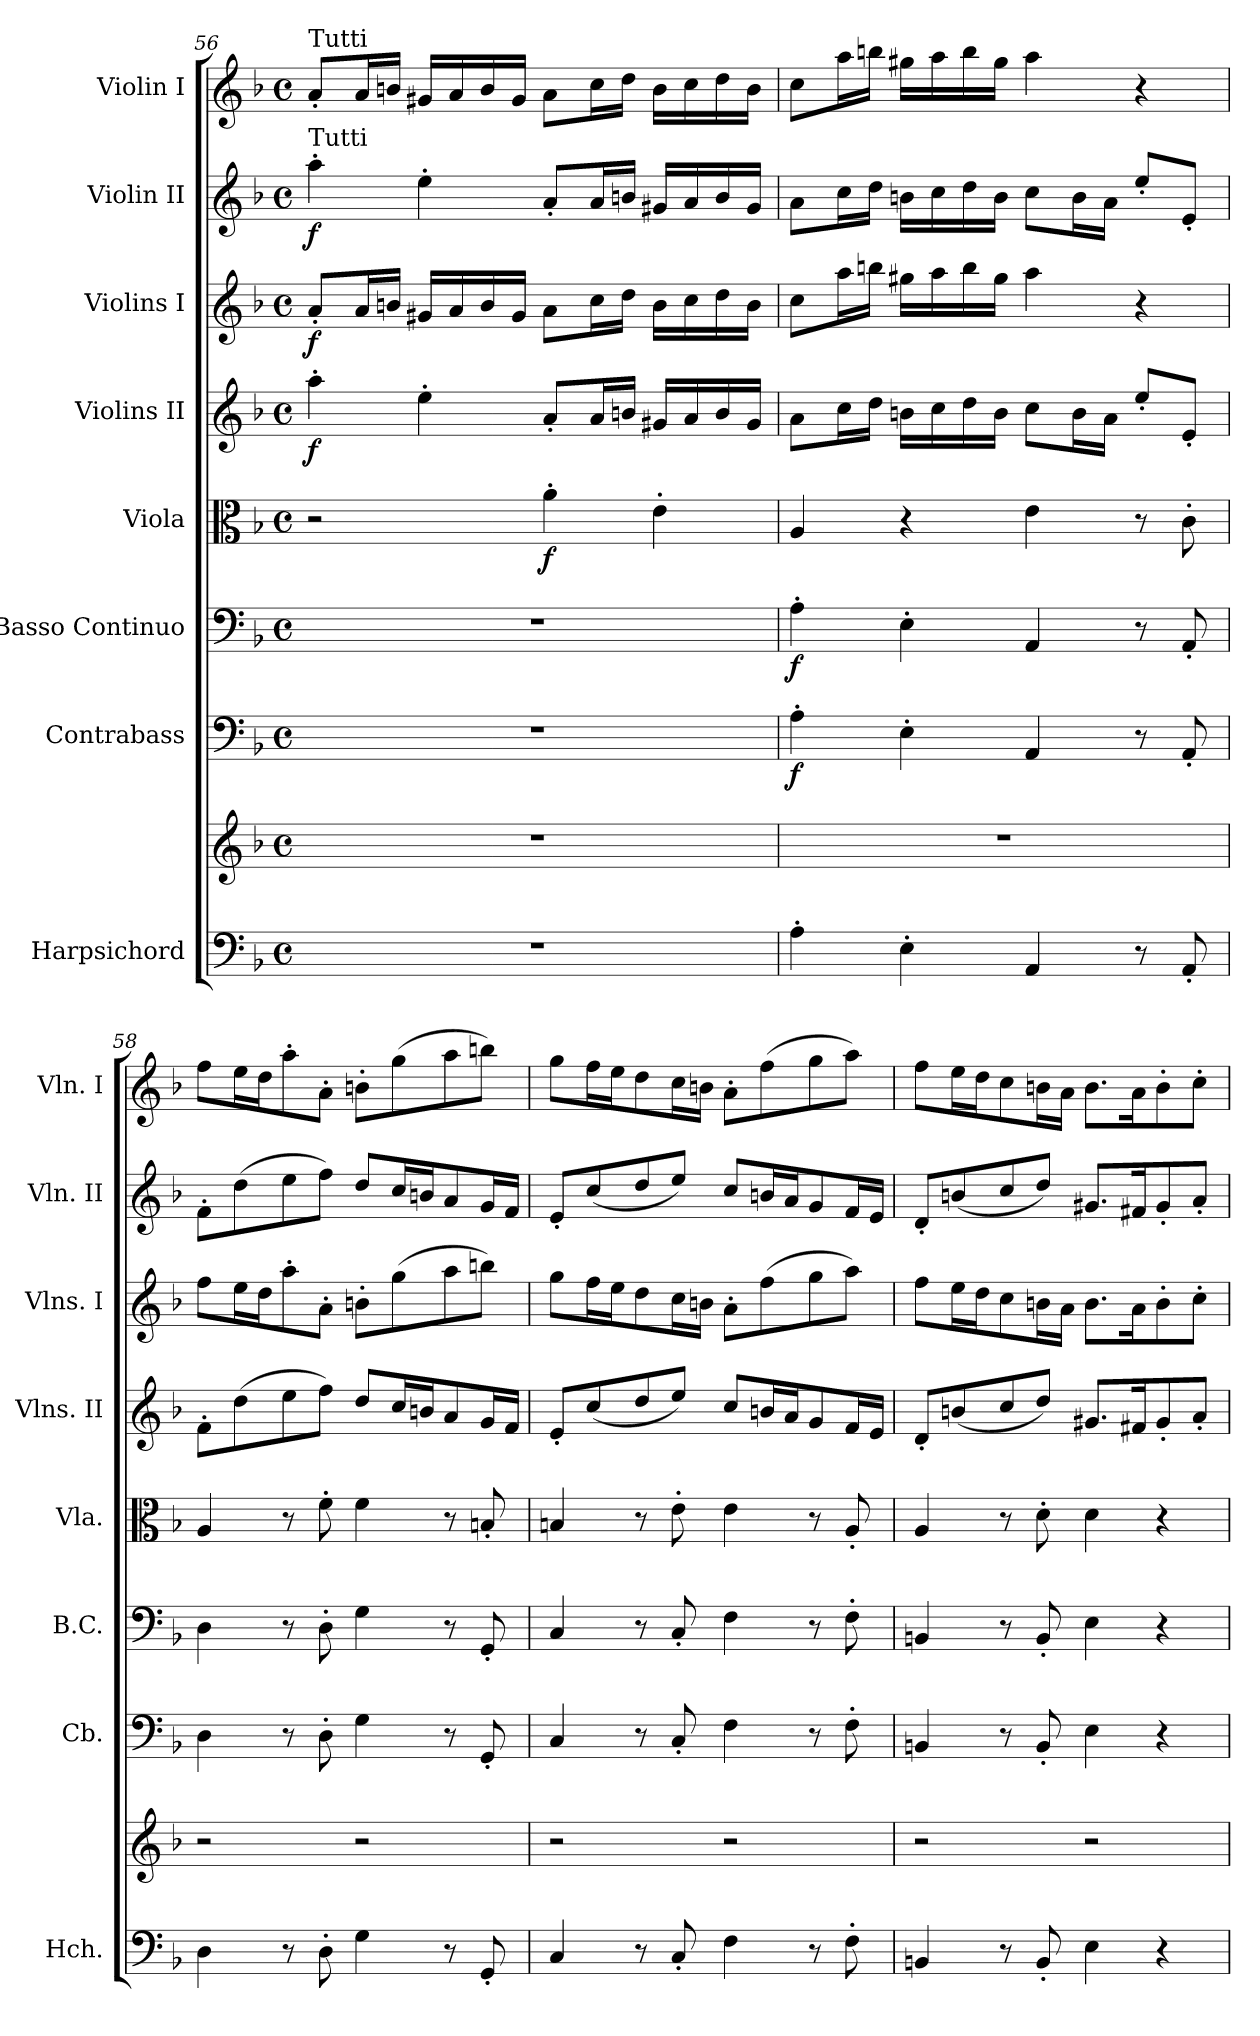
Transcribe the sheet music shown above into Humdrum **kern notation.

**kern	**kern	**kern	**dynam	**kern	**dynam	**kern	**dynam	**kern	**dynam	**kern	**dynam	**kern	**dynam	**kern
*part8	*part8	*part7	*part7	*part6	*part6	*part5	*part5	*part4	*part4	*part3	*part3	*part2	*part2	*part1
*staff9	*staff8	*staff7	*staff7	*staff6	*staff6	*staff5	*staff5	*staff4	*staff4	*staff3	*staff3	*staff2	*staff2	*staff1
*I"Harpsichord	*	*I"Contrabass	*	*I"Basso Continuo	*	*I"Viola	*	*I"Violins II	*	*I"Violins I	*	*I"Violin II	*	*I"Violin I
*I'Hch.	*	*I'Cb.	*	*I'B.C.	*	*I'Vla.	*	*I'Vlns. II	*	*I'Vlns. I	*	*I'Vln. II	*	*I'Vln. I
!!LO:PB:g=z
*clefF4	*clefG2	*clefF4	*	*clefF4	*	*clefC3	*	*clefG2	*	*clefG2	*	*clefG2	*	*clefG2
*	*	*ITrd7c12	*	*	*	*	*	*	*	*	*	*	*	*
*k[b-]	*k[b-]	*k[b-]	*	*k[b-]	*	*k[b-]	*	*k[b-]	*	*k[b-]	*	*k[b-]	*	*k[b-]
*M4/4	*M4/4	*M4/4	*	*M4/4	*	*M4/4	*	*M4/4	*	*M4/4	*	*M4/4	*	*M4/4
*met(c)	*met(c)	*met(c)	*	*met(c)	*	*met(c)	*	*met(c)	*	*met(c)	*	*met(c)	*	*met(c)
=56	=56	=56	=56	=56	=56	=56	=56	=56	=56	=56	=56	=56	=56	=56
!	!	!	!	!	!	!	!	!	!	!	!	!	!	!LO:TX:a:t=Tutti
!	!	!	!	!	!	!	!	!	!	!	!	!LO:TX:a:t=Tutti	!	!
!	!	!	!	!	!	!	!	!	!LO:DY:b	!	!LO:DY:b	!	!LO:DY:b	!
1r	1r	1r	.	1r	.	2r	.	4aa'\	f	8a'/L	f	4aa'\	f	8a'/L
.	.	.	.	.	.	.	.	.	.	16a/L	.	.	.	16a/L
.	.	.	.	.	.	.	.	.	.	16bn/JJ	.	.	.	16bn/JJ
.	.	.	.	.	.	.	.	4ee'\	.	16g#X/LL	.	4ee'\	.	16g#X/LL
.	.	.	.	.	.	.	.	.	.	16a/	.	.	.	16a/
.	.	.	.	.	.	.	.	.	.	16b/	.	.	.	16b/
.	.	.	.	.	.	.	.	.	.	16g#/JJ	.	.	.	16g#/JJ
!	!	!	!	!	!	!	!LO:DY:b	!	!	!	!	!	!	!
.	.	.	.	.	.	4a'\	f	8a'/L	.	8a\L	.	8a'/L	.	8a\L
.	.	.	.	.	.	.	.	16a/L	.	16cc\L	.	16a/L	.	16cc\L
.	.	.	.	.	.	.	.	16bn/JJ	.	16dd\JJ	.	16bn/JJ	.	16dd\JJ
.	.	.	.	.	.	4e'\	.	16g#X/LL	.	16b\LL	.	16g#X/LL	.	16b\LL
.	.	.	.	.	.	.	.	16a/	.	16cc\	.	16a/	.	16cc\
.	.	.	.	.	.	.	.	16b/	.	16dd\	.	16b/	.	16dd\
.	.	.	.	.	.	.	.	16g#/JJ	.	16b\JJ	.	16g#/JJ	.	16b\JJ
=57	=57	=57	=57	=57	=57	=57	=57	=57	=57	=57	=57	=57	=57	=57
!	!	!	!LO:DY:b	!	!LO:DY:b	!	!	!	!	!	!	!	!	!
4A'\	1r	4AA'\	f	4A'\	f	4A/	.	8a\L	.	8cc\L	.	8a\L	.	8cc\L
.	.	.	.	.	.	.	.	16cc\L	.	16aa\L	.	16cc\L	.	16aa\L
.	.	.	.	.	.	.	.	16dd\JJ	.	16bbn\JJ	.	16dd\JJ	.	16bbn\JJ
4E'\	.	4EE'\	.	4E'\	.	4r	.	16bn\LL	.	16gg#X\LL	.	16bn\LL	.	16gg#X\LL
.	.	.	.	.	.	.	.	16cc\	.	16aa\	.	16cc\	.	16aa\
.	.	.	.	.	.	.	.	16dd\	.	16bb\	.	16dd\	.	16bb\
.	.	.	.	.	.	.	.	16b\JJ	.	16gg#\JJ	.	16b\JJ	.	16gg#\JJ
4AA/	.	4AAA/	.	4AA/	.	4e\	.	8cc\L	.	4aa\	.	8cc\L	.	4aa\
.	.	.	.	.	.	.	.	16b\L	.	.	.	16b\L	.	.
.	.	.	.	.	.	.	.	16a\JJ	.	.	.	16a\JJ	.	.
8r	.	8r	.	8r	.	8r	.	8ee'/L	.	4r	.	8ee'/L	.	4r
8AA'/	.	8AAA'/	.	8AA'/	.	8c'\	.	8e'/J	.	.	.	8e'/J	.	.
!!LO:LB:g=z
=58	=58	=58	=58	=58	=58	=58	=58	=58	=58	=58	=58	=58	=58	=58
4D\	2r	4DD\	.	4D\	.	4A/	.	8f'\L	.	8ff\L	.	8f'\L	.	8ff\L
.	.	.	.	.	.	.	.	(>8dd\	.	16ee\L	.	(>8dd\	.	16ee\L
.	.	.	.	.	.	.	.	.	.	16dd\J	.	.	.	16dd\J
8r	.	8r	.	8r	.	8r	.	8ee\	.	8aa'\	.	8ee\	.	8aa'\
8D'\	.	8DD'\	.	8D'\	.	8f'\	.	8ff\J)	.	8a'\J	.	8ff\J)	.	8a'\J
4G\	2r	4GG\	.	4G\	.	4f\	.	8dd/L	.	8bn'\L	.	8dd/L	.	8bn'\L
.	.	.	.	.	.	.	.	16cc/L	.	(>8gg\	.	16cc/L	.	(>8gg\
.	.	.	.	.	.	.	.	16bn/J	.	.	.	16bn/J	.	.
8r	.	8r	.	8r	.	8r	.	8a/	.	8aa\	.	8a/	.	8aa\
8GG'/	.	8GGG'/	.	8GG'/	.	8Bn'/	.	16g/L	.	8bbn\J)	.	16g/L	.	8bbn\J)
.	.	.	.	.	.	.	.	16f/JJ	.	.	.	16f/JJ	.	.
=59	=59	=59	=59	=59	=59	=59	=59	=59	=59	=59	=59	=59	=59	=59
4C/	2r	4CC/	.	4C/	.	4Bn/	.	8e'/L	.	8gg\L	.	8e'/L	.	8gg\L
.	.	.	.	.	.	.	.	(<8cc/	.	16ff\L	.	(<8cc/	.	16ff\L
.	.	.	.	.	.	.	.	.	.	16ee\J	.	.	.	16ee\J
8r	.	8r	.	8r	.	8r	.	8dd/	.	8dd\	.	8dd/	.	8dd\
8C'/	.	8CC'/	.	8C'/	.	8e'\	.	8ee/J)	.	16cc\L	.	8ee/J)	.	16cc\L
.	.	.	.	.	.	.	.	.	.	16bn\JJ	.	.	.	16bn\JJ
4F\	2r	4FF\	.	4F\	.	4e\	.	8cc/L	.	8a'\L	.	8cc/L	.	8a'\L
.	.	.	.	.	.	.	.	16bn/L	.	(>8ff\	.	16bn/L	.	(>8ff\
.	.	.	.	.	.	.	.	16a/J	.	.	.	16a/J	.	.
8r	.	8r	.	8r	.	8r	.	8g/	.	8gg\	.	8g/	.	8gg\
8F'\	.	8FF'\	.	8F'\	.	8A'/	.	16f/L	.	8aa\J)	.	16f/L	.	8aa\J)
.	.	.	.	.	.	.	.	16e/JJ	.	.	.	16e/JJ	.	.
=60	=60	=60	=60	=60	=60	=60	=60	=60	=60	=60	=60	=60	=60	=60
4BBn/	2r	4BBBn/	.	4BBn/	.	4A/	.	8d'/L	.	8ff\L	.	8d'/L	.	8ff\L
.	.	.	.	.	.	.	.	(<8bn/	.	16ee\L	.	(<8bn/	.	16ee\L
.	.	.	.	.	.	.	.	.	.	16dd\J	.	.	.	16dd\J
8r	.	8r	.	8r	.	8r	.	8cc/	.	8cc\	.	8cc/	.	8cc\
8BB'/	.	8BBB'/	.	8BB'/	.	8d'\	.	8dd/J)	.	16bn\L	.	8dd/J)	.	16bn\L
.	.	.	.	.	.	.	.	.	.	16a\JJ	.	.	.	16a\JJ
4E\	2r	4EE\	.	4E\	.	4d\	.	8.g#X/L	.	8.b\L	.	8.g#X/L	.	8.b\L
.	.	.	.	.	.	.	.	16f#X/K	.	16a\K	.	16f#X/K	.	16a\K
4r	.	4r	.	4r	.	4r	.	8g#'/	.	8b'\	.	8g#'/	.	8b'\
.	.	.	.	.	.	.	.	8a'/J	.	8cc'\J	.	8a'/J	.	8cc'\J
=	=	=	=	=	=	=	=	=	=	=	=	=	=	=
*-	*-	*-	*-	*-	*-	*-	*-	*-	*-	*-	*-	*-	*-	*-
